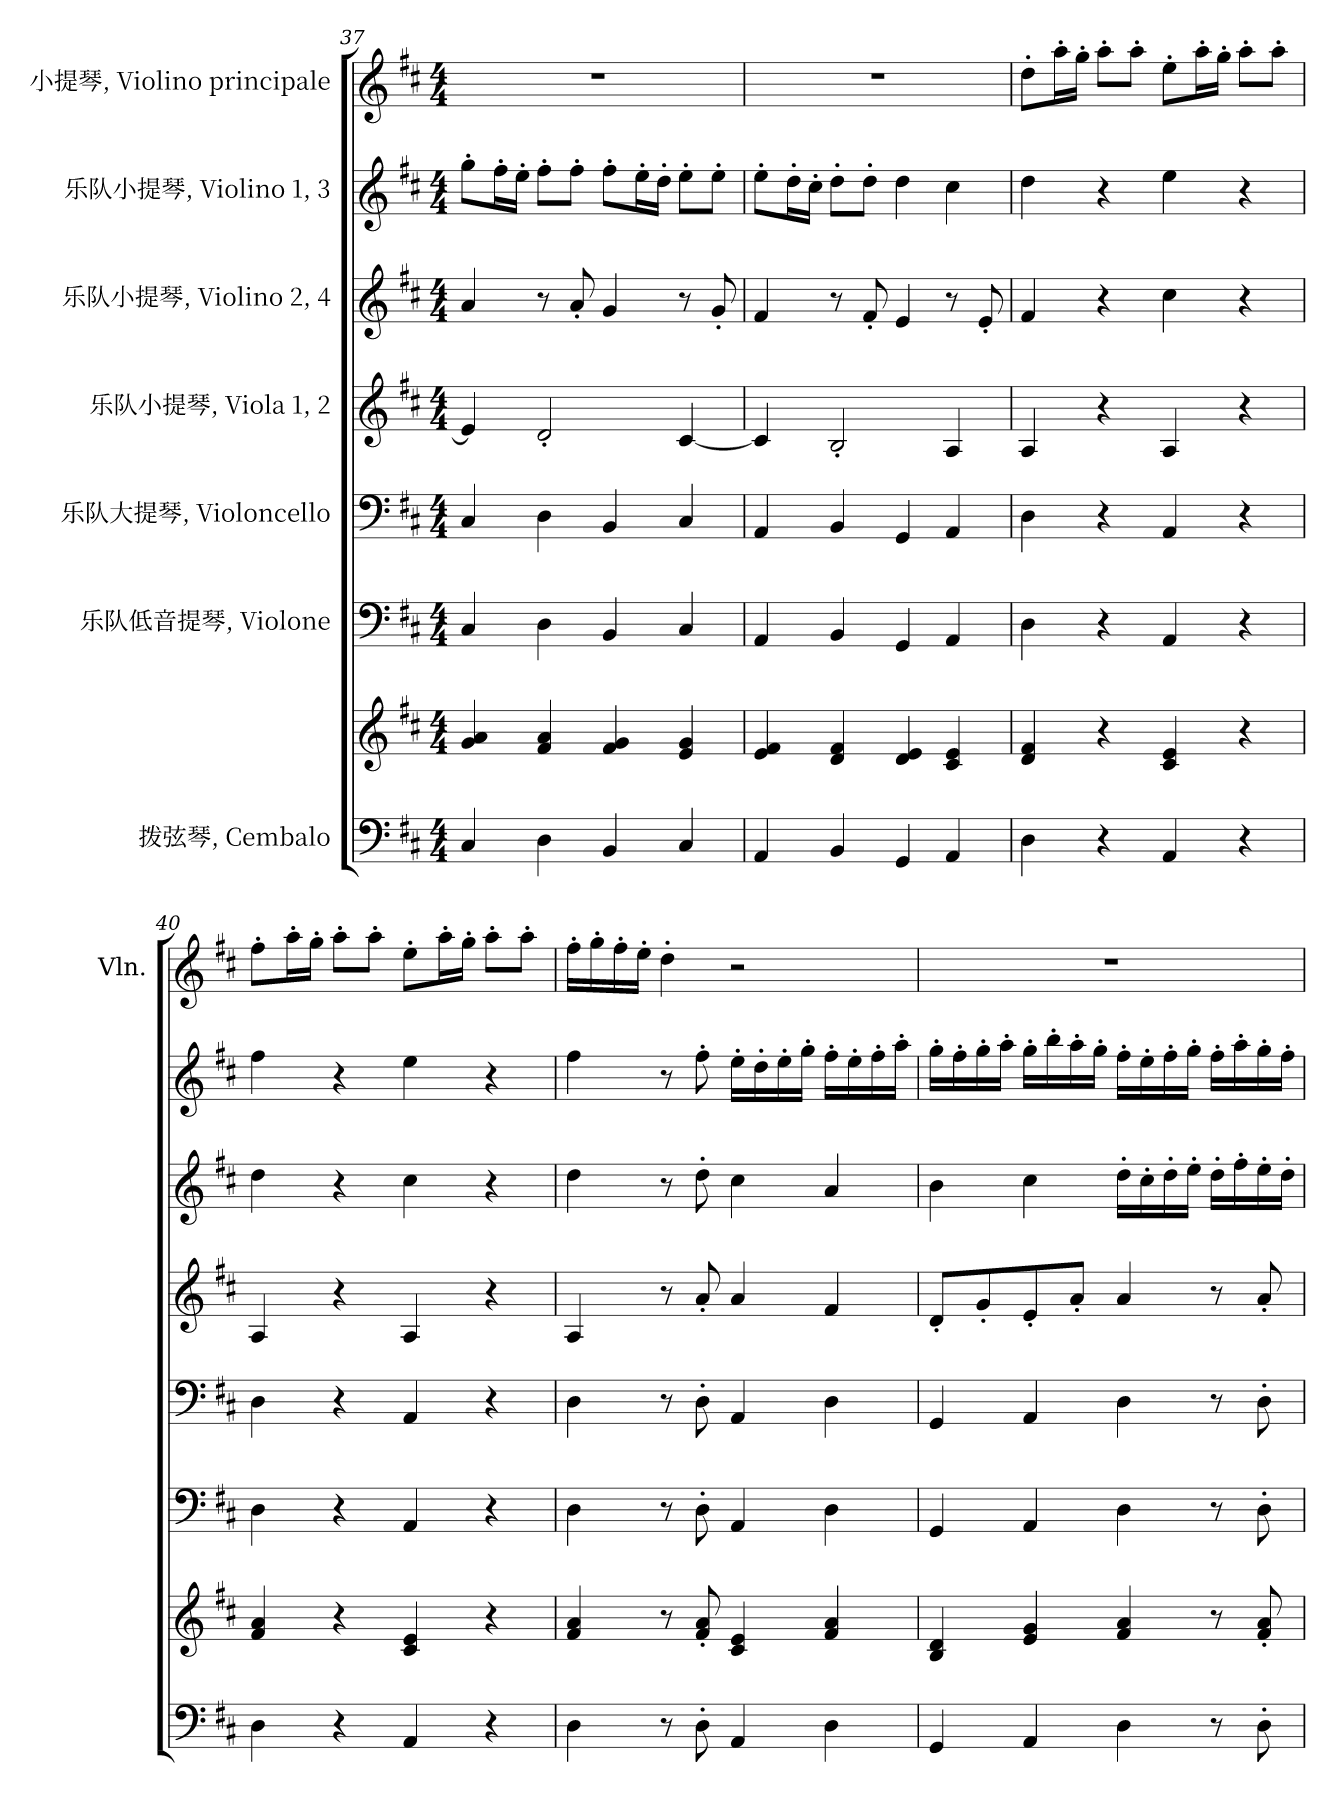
**kern	**kern	**kern	**kern	**kern	**kern	**kern	**kern
*part7	*part7	*part6	*part5	*part4	*part3	*part2	*part1
*staff8	*staff7	*staff6	*staff5	*staff4	*staff3	*staff2	*staff1
*I"拨弦琴, Cembalo	*	*I"乐队低音提琴, Violone	*I"乐队大提琴, Violoncello	*I"乐队小提琴, Viola 1, 2	*I"乐队小提琴, Violino 2, 4	*I"乐队小提琴, Violino 1, 3	*I"小提琴, Violino principale
*	*	*	*	*	*	*	*I'Vln.
!!LO:PB:g=z
*clefF4	*clefG2	*clefF4	*clefF4	*clefG2	*clefG2	*clefG2	*clefG2
*	*	*ITrd7c12	*	*	*	*	*
*k[f#c#]	*k[f#c#]	*k[f#c#]	*k[f#c#]	*k[f#c#]	*k[f#c#]	*k[f#c#]	*k[f#c#]
*M4/4	*M4/4	*M4/4	*M4/4	*M4/4	*M4/4	*M4/4	*M4/4
=37	=37	=37	=37	=37	=37	=37	=37
4C#/	4g/ 4a/	4CC#/	4C#/	4e/]	4a/	8gg'\L	1r
.	.	.	.	.	.	16ff#'\L	.
.	.	.	.	.	.	16ee'\JJ	.
4D\	4f#/ 4a/	4DD\	4D\	2d'/	8r	8ff#'\L	.
.	.	.	.	.	8a'/	8ff#'\J	.
4BB/	4f#/ 4g/	4BBB/	4BB/	.	4g/	8ff#'\L	.
.	.	.	.	.	.	16ee'\L	.
.	.	.	.	.	.	16dd'\JJ	.
4C#/	4e/ 4g/	4CC#/	4C#/	[4c#/	8r	8ee'\L	.
.	.	.	.	.	8g'/	8ee'\J	.
=38	=38	=38	=38	=38	=38	=38	=38
4AA/	4e/ 4f#/	4AAA/	4AA/	4c#/]	4f#/	8ee'\L	1r
.	.	.	.	.	.	16dd'\L	.
.	.	.	.	.	.	16cc#'\JJ	.
4BB/	4d/ 4f#/	4BBB/	4BB/	2B'/	8r	8dd'\L	.
.	.	.	.	.	8f#'/	8dd'\J	.
4GG/	4d/ 4e/	4GGG/	4GG/	.	4e/	4dd\	.
4AA/	4c#/ 4e/	4AAA/	4AA/	4A/	8r	4cc#\	.
.	.	.	.	.	8e'/	.	.
=39	=39	=39	=39	=39	=39	=39	=39
4D\	4d/ 4f#/	4DD\	4D\	4A/	4f#/	4dd\	8dd'\L
.	.	.	.	.	.	.	16aa'\L
.	.	.	.	.	.	.	16gg'\JJ
4r	4r	4r	4r	4r	4r	4r	8aa'\L
.	.	.	.	.	.	.	8aa'\J
4AA/	4c#/ 4e/	4AAA/	4AA/	4A/	4cc#\	4ee\	8ee'\L
.	.	.	.	.	.	.	16aa'\L
.	.	.	.	.	.	.	16gg'\JJ
4r	4r	4r	4r	4r	4r	4r	8aa'\L
.	.	.	.	.	.	.	8aa'\J
!!LO:PB:g=z
=40	=40	=40	=40	=40	=40	=40	=40
4D\	4f#/ 4a/	4DD\	4D\	4A/	4dd\	4ff#\	8ff#'\L
.	.	.	.	.	.	.	16aa'\L
.	.	.	.	.	.	.	16gg'\JJ
4r	4r	4r	4r	4r	4r	4r	8aa'\L
.	.	.	.	.	.	.	8aa'\J
4AA/	4c#/ 4e/	4AAA/	4AA/	4A/	4cc#\	4ee\	8ee'\L
.	.	.	.	.	.	.	16aa'\L
.	.	.	.	.	.	.	16gg'\JJ
4r	4r	4r	4r	4r	4r	4r	8aa'\L
.	.	.	.	.	.	.	8aa'\J
=41	=41	=41	=41	=41	=41	=41	=41
4D\	4f#/ 4a/	4DD\	4D\	4A/	4dd\	4ff#\	16ff#'\LL
.	.	.	.	.	.	.	16gg'\
.	.	.	.	.	.	.	16ff#'\
.	.	.	.	.	.	.	16ee'\JJ
8r	8r	8r	8r	8r	8r	8r	4dd'\
8D'\	8f#/' 8a/'	8DD'\	8D'\	8a'/	8dd'\	8ff#'\	.
4AA/	4c#/ 4e/	4AAA/	4AA/	4a/	4cc#\	16ee'\LL	2r
.	.	.	.	.	.	16dd'\	.
.	.	.	.	.	.	16ee'\	.
.	.	.	.	.	.	16gg'\JJ	.
4D\	4f#/ 4a/	4DD\	4D\	4f#/	4a/	16ff#'\LL	.
.	.	.	.	.	.	16ee'\	.
.	.	.	.	.	.	16ff#'\	.
.	.	.	.	.	.	16aa'\JJ	.
=42	=42	=42	=42	=42	=42	=42	=42
4GG/	4B/ 4d/	4GGG/	4GG/	8d'/L	4b\	16gg'\LL	1r
.	.	.	.	.	.	16ff#'\	.
.	.	.	.	8g'/	.	16gg'\	.
.	.	.	.	.	.	16aa'\JJ	.
4AA/	4e/ 4g/	4AAA/	4AA/	8e'/	4cc#\	16gg'\LL	.
.	.	.	.	.	.	16bb'\	.
.	.	.	.	8a'/J	.	16aa'\	.
.	.	.	.	.	.	16gg'\JJ	.
4D\	4f#/ 4a/	4DD\	4D\	4a/	16dd'\LL	16ff#'\LL	.
.	.	.	.	.	16cc#'\	16ee'\	.
.	.	.	.	.	16dd'\	16ff#'\	.
.	.	.	.	.	16ee'\JJ	16gg'\JJ	.
8r	8r	8r	8r	8r	16dd'\LL	16ff#'\LL	.
.	.	.	.	.	16ff#'\	16aa'\	.
8D'\	8f#/' 8a/'	8DD'\	8D'\	8a'/	16ee'\	16gg'\	.
.	.	.	.	.	16dd'\JJ	16ff#'\JJ	.
=	=	=	=	=	=	=	=
*-	*-	*-	*-	*-	*-	*-	*-
